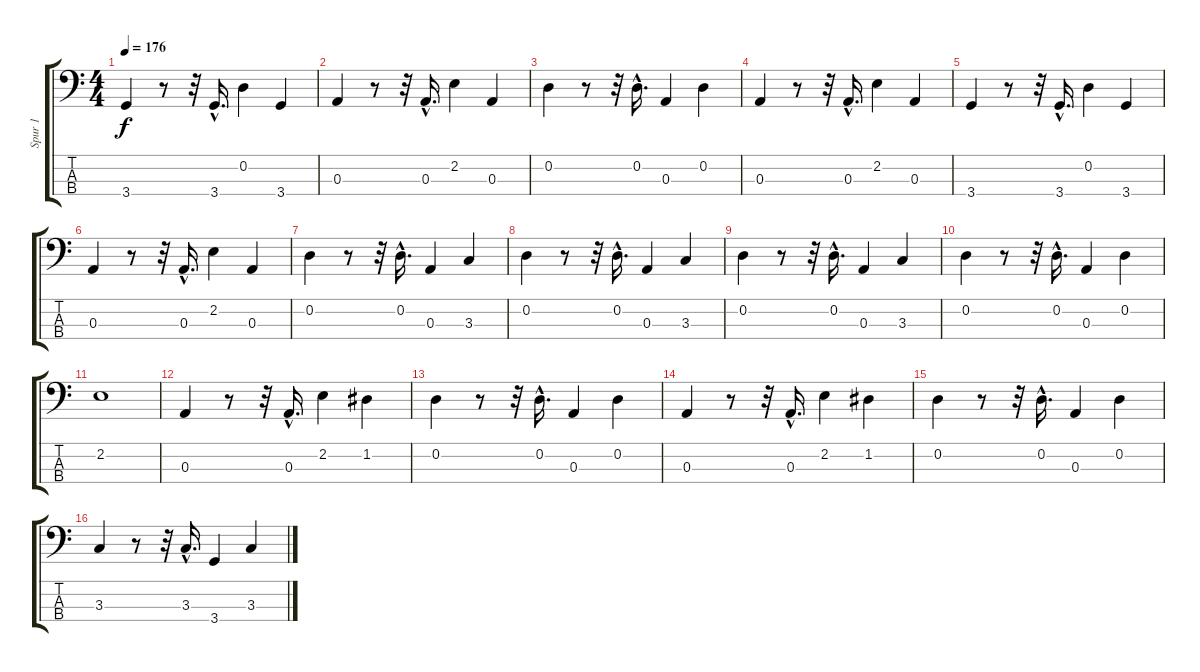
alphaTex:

\track ("Spur 1" "Spur 1") {instrument electricbassfinger}
\staff {score tabs}
\tuning (G2 D2 A1 E1) {hide}
\ts (4 4)
\tempo 176
\clef f4
\ks c
3.4.4{dy f} r.8 r.32 3.4{hac}.16{d} 0.2.4 3.4.4 |
0.3.4 r.8 r.32 0.3{hac}.16{d} 2.2.4 0.3.4 |
0.2.4 r.8 r.32 0.2{hac}.16{d} 0.3.4 0.2.4 |
0.3.4 r.8 r.32 0.3{hac}.16{d} 2.2.4 0.3.4 |
3.4.4 r.8 r.32 3.4{hac}.16{d} 0.2.4 3.4.4 |
0.3.4 r.8 r.32 0.3{hac}.16{d} 2.2.4 0.3.4 |
0.2.4 r.8 r.32 0.2{hac}.16{d} 0.3.4 3.3.4 |
0.2.4 r.8 r.32 0.2{hac}.16{d} 0.3.4 3.3.4 |
0.2.4 r.8 r.32 0.2{hac}.16{d} 0.3.4 3.3.4 |
0.2.4 r.8 r.32 0.2{hac}.16{d} 0.3.4 0.2.4 |
2.2.1 |
0.3.4 r.8 r.32 0.3{hac}.16{d} 2.2.4 1.2.4 |
0.2.4 r.8 r.32 0.2{hac}.16{d} 0.3.4 0.2.4 |
0.3.4 r.8 r.32 0.3{hac}.16{d} 2.2.4 1.2.4 |
0.2.4 r.8 r.32 0.2{hac}.16{d} 0.3.4 0.2.4 |
3.3.4 r.8 r.32 3.3{hac}.16{d} 3.4.4 3.3.4
